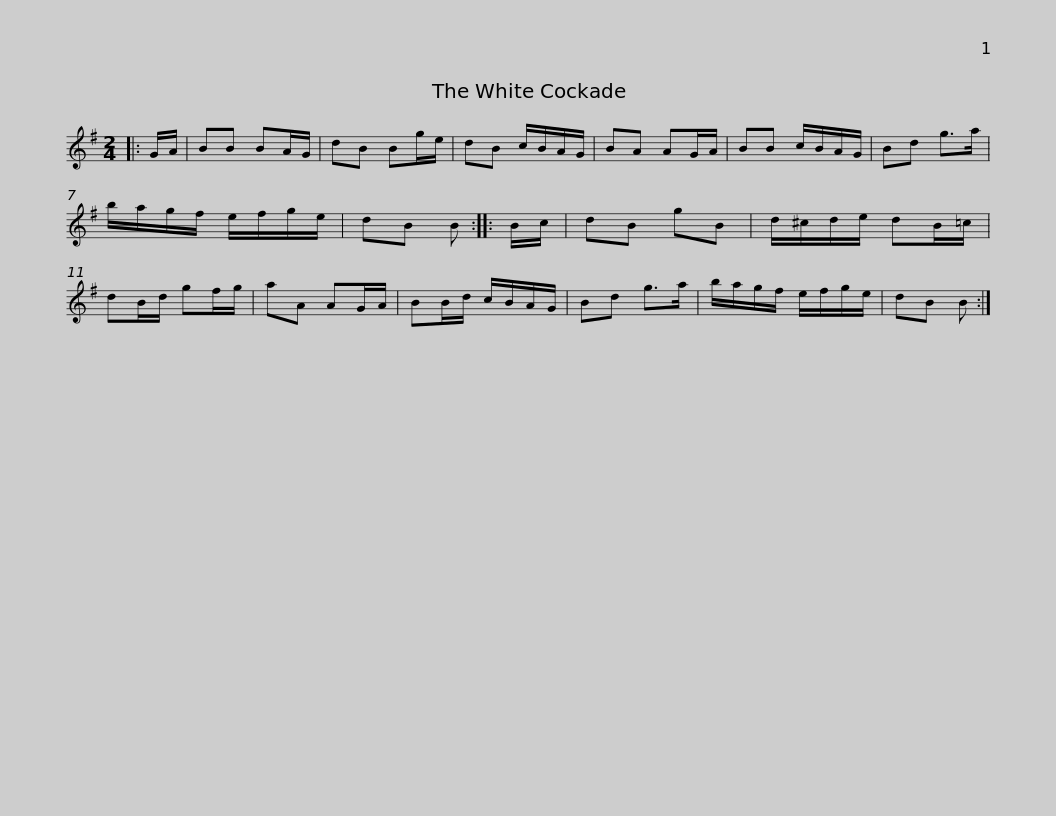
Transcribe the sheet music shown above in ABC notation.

X:1
L:1/8
M:2/4
I:linebreak $
K:G
V:1 treble
V:1
|: G/A/ | BB BA/G/ | dB Bg/e/ | dB c/B/A/G/ | BA AG/A/ | %5
 BB c/B/A/G/ | Bd g>a | b/a/g/f/ e/f/g/e/ |$ dB B :: B/c/ | %10
 dB gB | d/^c/d/e/ dB/=c/ | dB/d/ gf/g/ | aA AG/A/ | BB/d/ c/B/A/G/ | %15
 Bd g>a |$ b/a/g/f/ e/f/g/e/ | dB B :| %18
